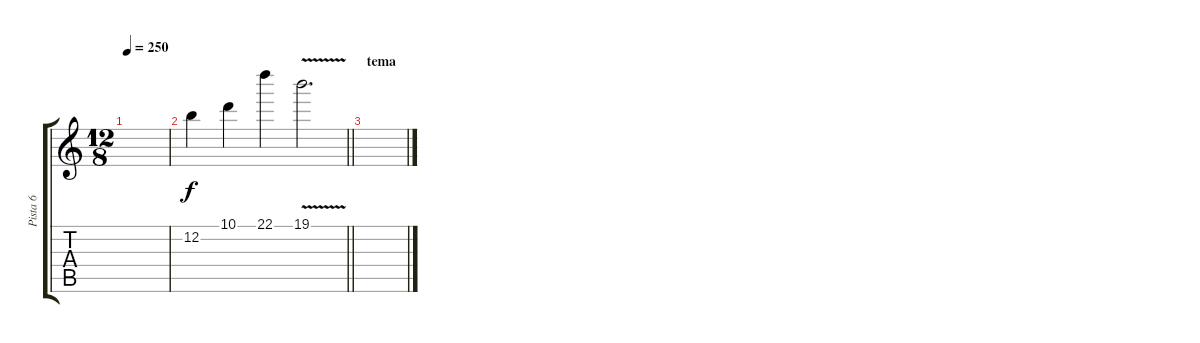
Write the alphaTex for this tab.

\track ("Pista 6" "Pista 6") {instrument distortionguitar}
\staff {score tabs}
\tuning (E4 B3 G3 D3 A2 E2) {hide}
\ts (12 8)
\tempo 250
\clef g2
\ks c
|
\barLineRight lightlight
12.2.4 10.1.4 22.1.4 19.1{v}.2{d} |
\section ("" "tema")
